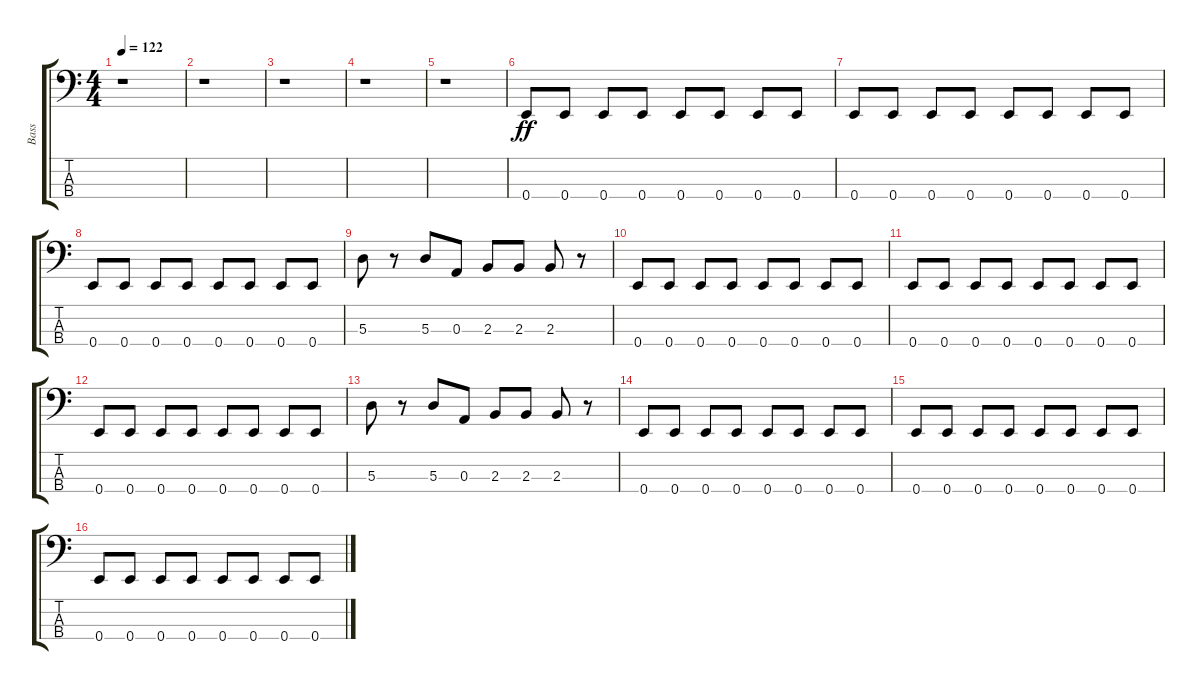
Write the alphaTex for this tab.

\track ("Bass" "Bass") {instrument electricbasspick}
\staff {score tabs}
\tuning (G2 D2 A1 E1) {hide}
\ts (4 4)
\tempo 122
\clef f4
\ks c
r.1{dy ff instrument electricbasspick} |
r.1 |
r.1 |
r.1 |
r.1 |
0.4.8 0.4.8 0.4.8 0.4.8 0.4.8 0.4.8 0.4.8 0.4.8 |
0.4.8 0.4.8 0.4.8 0.4.8 0.4.8 0.4.8 0.4.8 0.4.8 |
0.4.8 0.4.8 0.4.8 0.4.8 0.4.8 0.4.8 0.4.8 0.4.8 |
5.3.8 r.8 5.3.8 0.3.8 2.3.8 2.3.8 2.3.8 r.8 |
0.4.8 0.4.8 0.4.8 0.4.8 0.4.8 0.4.8 0.4.8 0.4.8 |
0.4.8 0.4.8 0.4.8 0.4.8 0.4.8 0.4.8 0.4.8 0.4.8 |
0.4.8 0.4.8 0.4.8 0.4.8 0.4.8 0.4.8 0.4.8 0.4.8 |
5.3.8 r.8 5.3.8 0.3.8 2.3.8 2.3.8 2.3.8 r.8 |
0.4.8 0.4.8 0.4.8 0.4.8 0.4.8 0.4.8 0.4.8 0.4.8 |
0.4.8 0.4.8 0.4.8 0.4.8 0.4.8 0.4.8 0.4.8 0.4.8 |
0.4.8 0.4.8 0.4.8 0.4.8 0.4.8 0.4.8 0.4.8 0.4.8
